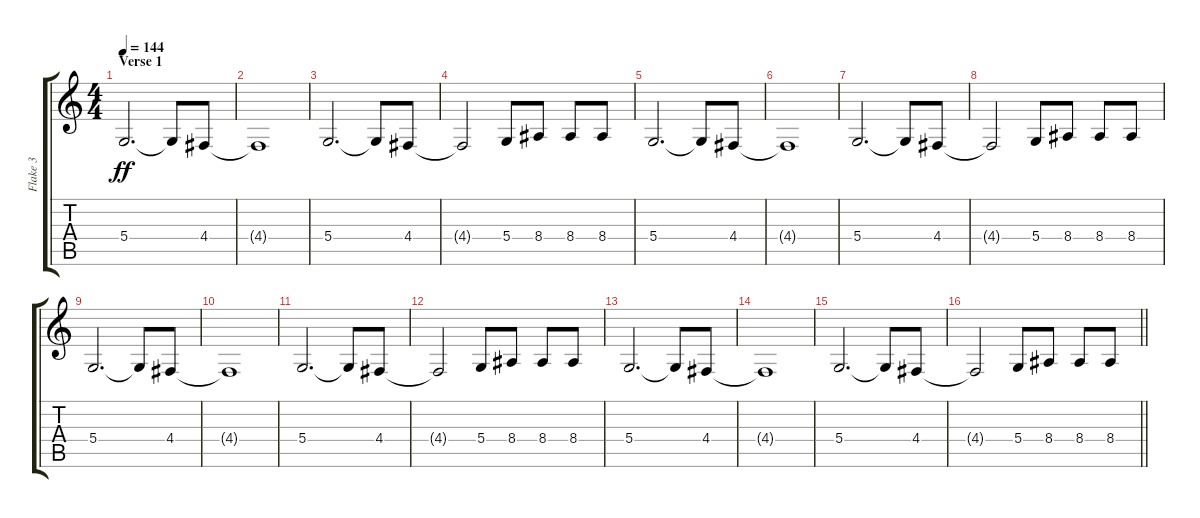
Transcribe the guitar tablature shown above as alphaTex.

\track ("Flake 3" "Flake 3") {instrument pad4choir}
\staff {score tabs}
\tuning (E4 B3 G3 D3 A2 E2) {hide}
\ts (4 4)
\section ("" "Verse 1")
\tempo 144
\clef g2
\ks c
5.4.2{d dy ff instrument pad4choir} 5.4{t}.8 4.4.8 |
4.4{t}.1 |
5.4.2{d} 5.4{t}.8 4.4.8 |
4.4{t}.2 5.4.8 8.4.8 8.4.8 8.4.8 |
5.4.2{d} 5.4{t}.8 4.4.8 |
4.4{t}.1 |
5.4.2{d} 5.4{t}.8 4.4.8 |
4.4{t}.2 5.4.8 8.4.8 8.4.8 8.4.8 |
5.4.2{d} 5.4{t}.8 4.4.8 |
4.4{t}.1 |
5.4.2{d} 5.4{t}.8 4.4.8 |
4.4{t}.2 5.4.8 8.4.8 8.4.8 8.4.8 |
5.4.2{d} 5.4{t}.8 4.4.8 |
4.4{t}.1 |
5.4.2{d} 5.4{t}.8 4.4.8 |
\barLineRight lightlight
4.4{t}.2 5.4.8 8.4.8 8.4.8 8.4.8
